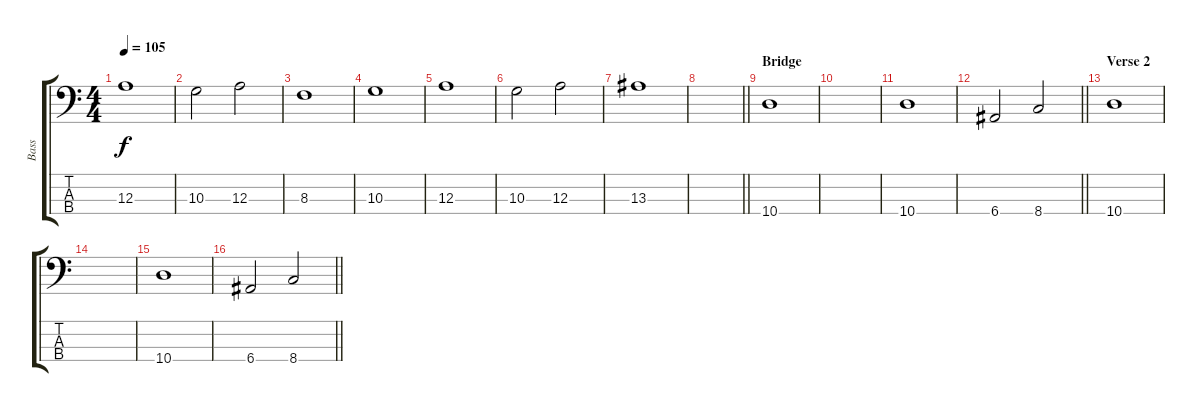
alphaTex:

\track ("Bass" "Bass") {instrument electricbassfinger}
\staff {score tabs}
\tuning (G2 D2 A1 E1) {hide}
\ts (4 4)
\tempo 105
\clef f4
\ks c
12.3.1{dy f} |
10.3.2 12.3.2 |
8.3.1 |
10.3.1 |
12.3.1 |
10.3.2 12.3.2 |
13.3.1 |
\barLineRight lightlight
|
\section ("" "Bridge")
10.4.1 |
|
10.4.1 |
\barLineRight lightlight
6.4.2 8.4.2 |
\section ("" "Verse 2")
10.4.1 |
|
10.4.1 |
\barLineRight lightlight
6.4.2 8.4.2
